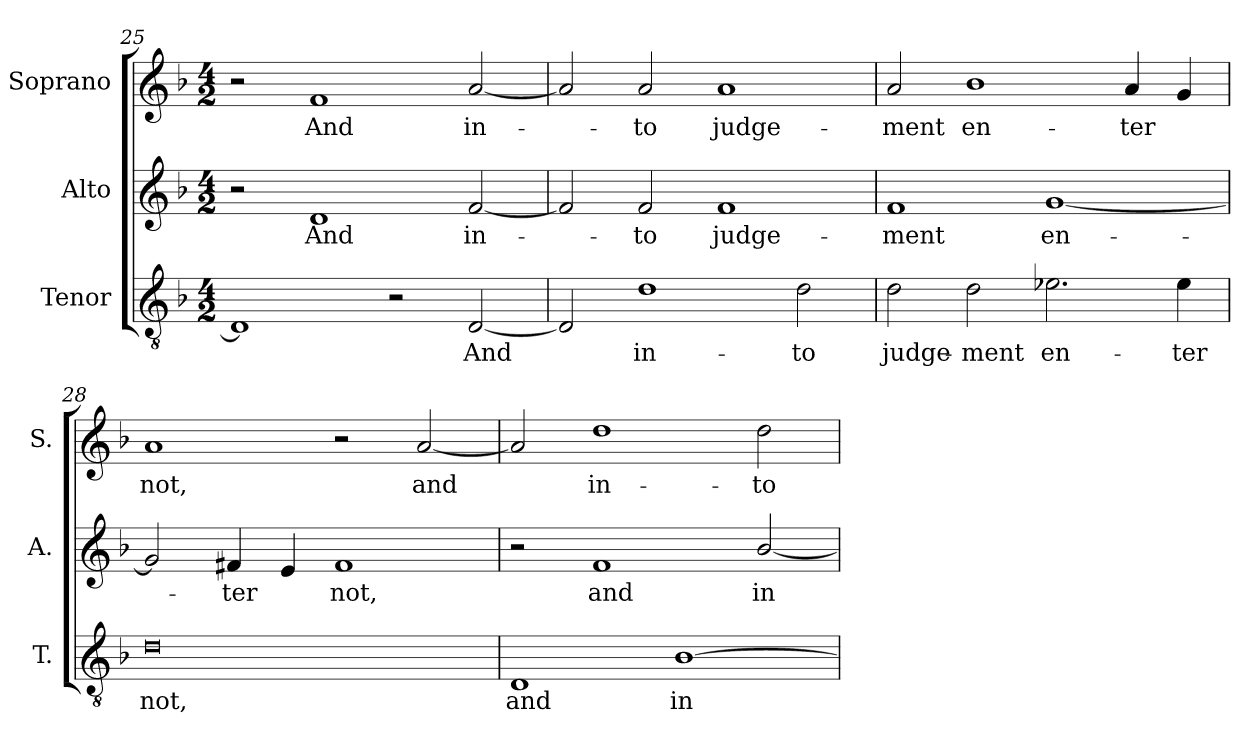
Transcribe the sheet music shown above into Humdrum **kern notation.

**kern	**text	**kern	**text	**kern	**text
*part3	*part3	*part2	*part2	*part1	*part1
*staff3	*staff3	*staff2	*staff2	*staff1	*staff1
*I"Tenor	*	*I"Alto	*	*I"Soprano	*
*I'T.	*	*I'A.	*	*I'S.	*
!!LO:PB:g=z
*clefGv2	*	*clefG2	*	*clefG2	*
*ITrd7c12	*	*	*	*	*
*k[b-]	*	*k[b-]	*	*k[b-]	*
*F:	*	*F:	*	*F:	*
*M4/2	*	*M4/2	*	*M4/2	*
=25	=25	=25	=25	=25	=25
1DDi]	.	2r	.	2r	.
!	!	!	!LO:LY:b:color=#000000	!	!
!	!	!	!	!	!LO:LY:b:color=#000000
.	.	1di	And	1fi	And
2r	.	.	.	.	.
!	!LO:LY:b:color=#000000	!	!	!	!
!	!	!	!LO:LY:b:color=#000000	!	!
!	!	!	!	!	!LO:LY:b:color=#000000
[2DDi/	And	[2fi/	in-	[2ai/	in-
=26	=26	=26	=26	=26	=26
2DDi/]	.	2fi/]	.	2ai/]	.
!	!LO:LY:b:color=#000000	!	!	!	!
!	!	!	!LO:LY:b:color=#000000	!	!
!	!	!	!	!	!LO:LY:b:color=#000000
1Di	in-	2fi/	-to	2ai/	-to
!	!	!	!LO:LY:b:color=#000000	!	!
!	!	!	!	!	!LO:LY:b:color=#000000
.	.	1fi	judge-	1ai	judge-
!	!LO:LY:b:color=#000000	!	!	!	!
2Di\	-to	.	.	.	.
=27	=27	=27	=27	=27	=27
!	!LO:LY:b:color=#000000	!	!	!	!
!	!	!	!LO:LY:b:color=#000000	!	!
!	!	!	!	!	!LO:LY:b:color=#000000
2Di\	judge-	1fi	-ment	2ai/	-ment
!	!LO:LY:b:color=#000000	!	!	!	!
!	!	!	!	!	!LO:LY:b:color=#000000
2Di\	-ment	.	.	1b-i	en-
!	!LO:LY:b:color=#000000	!	!	!	!
!	!	!	!LO:LY:b:color=#000000	!	!
2.E-Xi\	en-	[1gi	en-	.	.
!	!	!	!	!	!LO:LY:b:color=#000000
.	.	.	.	4ai/	-ter
!	!LO:LY:b:color=#000000	!	!	!	!
4E-i\	-ter	.	.	4gi/	.
=28	=28	=28	=28	=28	=28
!	!LO:LY:b:color=#000000	!	!	!	!
!	!	!	!	!	!LO:LY:b:color=#000000
0Di	not,	2gi/]	.	1ai	not,
!	!	!	!LO:LY:b:color=#000000	!	!
.	.	4f#Xi/	-ter	.	.
.	.	4ei/	.	.	.
!	!	!	!LO:LY:b:color=#000000	!	!
.	.	1f#i	not,	2r	.
!	!	!	!	!	!LO:LY:b:color=#000000
.	.	.	.	[2ai/	and
=29	=29	=29	=29	=29	=29
!	!LO:LY:b:color=#000000	!	!	!	!
1DDi	and	2r	.	2ai/]	.
!	!	!	!LO:LY:b:color=#000000	!	!
!	!	!	!	!	!LO:LY:b:color=#000000
.	.	1fi	and	1ddi	in-
!	!LO:LY:b:color=#000000	!	!	!	!
[1BB-i	in-	.	.	.	.
!	!	!	!LO:LY:b:color=#000000	!	!
!	!	!	!	!	!LO:LY:b:color=#000000
.	.	[2b-i/	in-	2ddi\	-to
=	=	=	=	=	=
*-	*-	*-	*-	*-	*-
